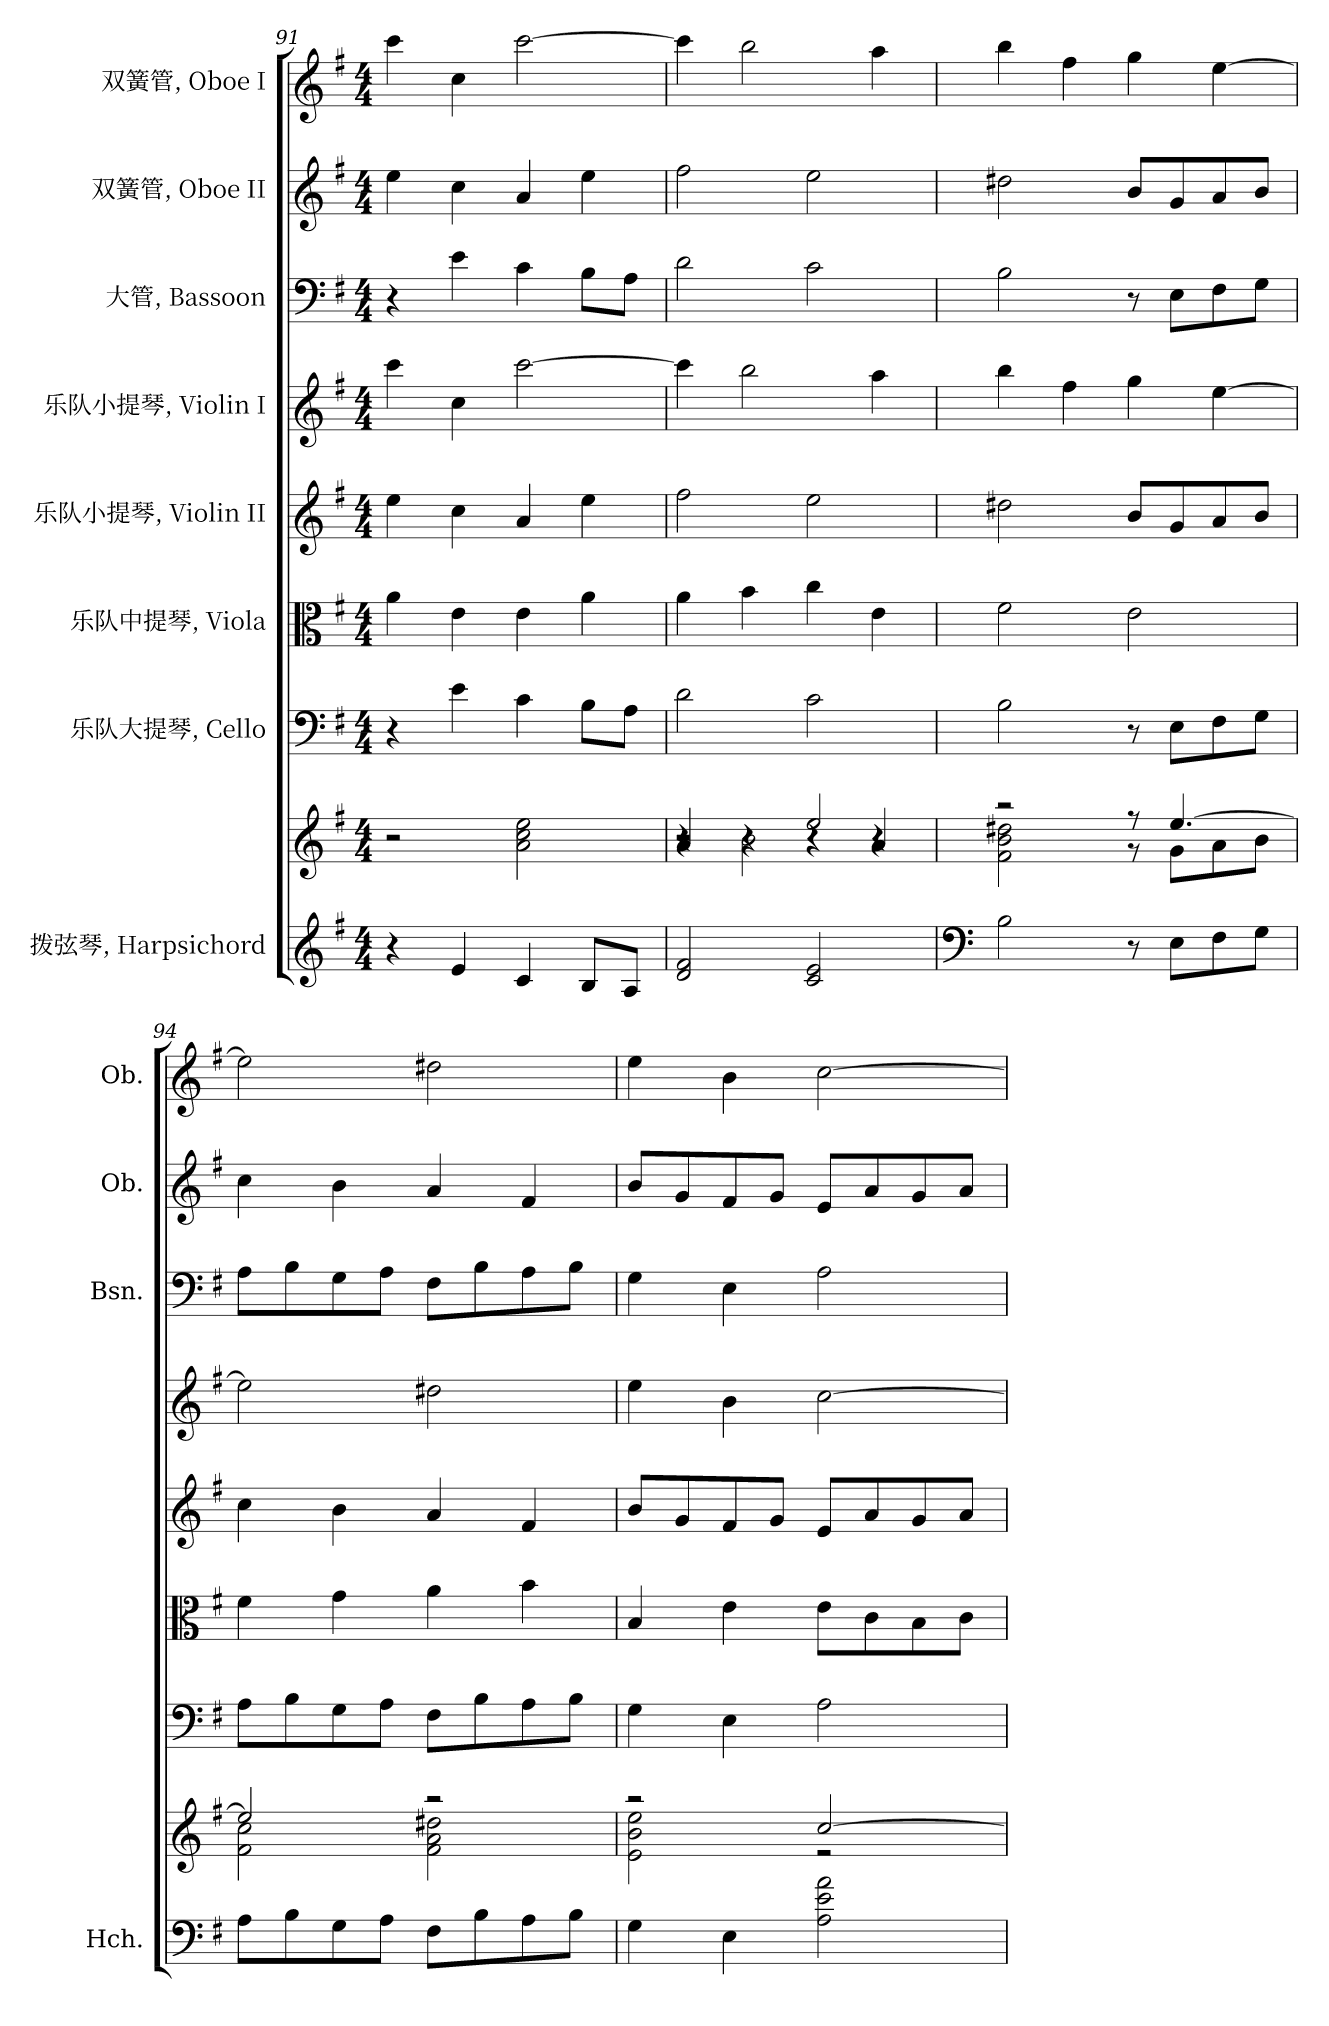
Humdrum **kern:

**kern	**kern	**kern	**kern	**kern	**kern	**kern	**kern	**kern
*part8	*part8	*part7	*part6	*part5	*part4	*part3	*part2	*part1
*staff9	*staff8	*staff7	*staff6	*staff5	*staff4	*staff3	*staff2	*staff1
*I"拨弦琴, Harpsichord	*	*I"乐队大提琴, Cello	*I"乐队中提琴, Viola	*I"乐队小提琴, Violin II	*I"乐队小提琴, Violin I	*I"大管, Bassoon	*I"双簧管, Oboe II	*I"双簧管, Oboe I
*I'Hch.	*	*	*	*	*	*I'Bsn.	*I'Ob.	*I'Ob.
!!LO:PB:g=z
*clefG2	*clefG2	*clefF4	*clefC3	*clefG2	*clefG2	*clefF4	*clefG2	*clefG2
*k[f#]	*k[f#]	*k[f#]	*k[f#]	*k[f#]	*k[f#]	*k[f#]	*k[f#]	*k[f#]
*M4/4	*M4/4	*M4/4	*M4/4	*M4/4	*M4/4	*M4/4	*M4/4	*M4/4
=91	=91	=91	=91	=91	=91	=91	=91	=91
4r	2r	4r	4a\	4ee\	4ccc\	4r	4ee\	4ccc\
4e/	.	4e\	4e\	4cc\	4cc\	4e\	4cc\	4cc\
4c/	2a\ 2cc\ 2ee\	4c\	4e\	4a/	[2ccc\	4c\	4a/	[2ccc\
8B/L	.	8B\L	4a\	4ee\	.	8B\L	4ee\	.
8A/J	.	8A\J	.	.	.	8A\J	.	.
=92	=92	=92	=92	=92	=92	=92	=92	=92
*	*^	*	*	*	*	*	*	*
*	*	*^	*	*	*	*	*	*	*
2d/ 2f#/	2r	4r	4a/	2d\	4a\	2ff#\	4ccc\]	2d\	2ff#\	4ccc\]
.	.	2b\	4r	.	4b\	.	2bb\	.	.	2bb\
2c/ 2e/	2ee/	.	4r	2c\	4cc\	2ee\	.	2c\	2ee\	.
.	.	4r	4a/	.	4e\	.	4aa\	.	.	4aa\
*	*v	*v	*v	*	*	*	*	*	*	*
=93	=93	=93	=93	=93	=93	=93	=93	=93
*clefF4	*	*	*	*	*	*	*	*
*	*^	*	*	*	*	*	*	*
2B\	2r	2f#\ 2b\ 2dd#X\	2B\	2f#\	2dd#X\	4bb\	2B\	2dd#X\	4bb\
.	.	.	.	.	.	4ff#\	.	.	4ff#\
8r	8r	8r	8r	2e\	8b/L	4gg\	8r	8b/L	4gg\
8E\L	[4.ee/	8g\L	8E\L	.	8g/	.	8E\L	8g/	.
8F#\	.	8a\	8F#\	.	8a/	[4ee\	8F#\	8a/	[4ee\
8G\J	.	8b\J	8G\J	.	8b/J	.	8G\J	8b/J	.
=94	=94	=94	=94	=94	=94	=94	=94	=94	=94
8A\L	2ee/]	2f#\ 2cc\	8A\L	4f#\	4cc\	2ee\]	8A\L	4cc\	2ee\]
8B\	.	.	8B\	.	.	.	8B\	.	.
8G\	.	.	8G\	4g\	4b\	.	8G\	4b\	.
8A\J	.	.	8A\J	.	.	.	8A\J	.	.
8F#\L	2r	2f#\ 2a\ 2dd#X\	8F#\L	4a\	4a/	2dd#X\	8F#\L	4a/	2dd#X\
8B\	.	.	8B\	.	.	.	8B\	.	.
8A\	.	.	8A\	4b\	4f#/	.	8A\	4f#/	.
8B\J	.	.	8B\J	.	.	.	8B\J	.	.
=95	=95	=95	=95	=95	=95	=95	=95	=95	=95
4G\	2r	2e\ 2b\ 2ee\	4G\	4B/	8b/L	4ee\	4G\	8b/L	4ee\
.	.	.	.	.	8g/	.	.	8g/	.
4E\	.	.	4E\	4e\	8f#/	4b\	4E\	8f#/	4b\
.	.	.	.	.	8g/J	.	.	8g/J	.
2A\ 2e\ 2a\	[2cc/	2r	2A\	8e\L	8e/L	[2cc\	2A\	8e/L	[2cc\
.	.	.	.	8c\	8a/	.	.	8a/	.
.	.	.	.	8B\	8g/	.	.	8g/	.
.	.	.	.	8c\J	8a/J	.	.	8a/J	.
*	*v	*v	*	*	*	*	*	*	*
=	=	=	=	=	=	=	=	=
*-	*-	*-	*-	*-	*-	*-	*-	*-
